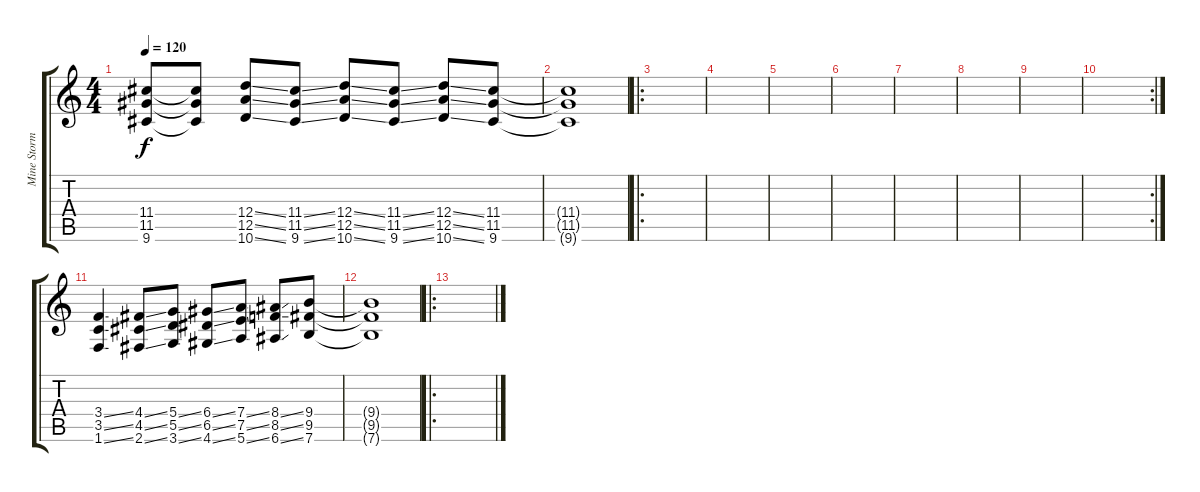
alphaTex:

\track ("Mine Storm" "Mine Storm") {instrument distortionguitar}
\staff {score tabs}
\tuning (E4 B3 G3 D3 A2 E2) {hide}
\ts (4 4)
\tempo 120
\clef g2
\ks c
(11.4 11.5 9.6).8{dy f instrument distortionguitar} (11.4{t} 11.5{t} 9.6{t}).8 (12.4{ss} 12.5{ss} 10.6{ss}).8 (11.4{ss} 11.5{ss} 9.6{ss}).8 (12.4{ss} 12.5{ss} 10.6{ss}).8 (11.4{ss} 11.5{ss} 9.6{ss}).8 (12.4{ss} 12.5{ss} 10.6{ss}).8 (11.4 11.5 9.6).8 |
(11.4{t} 11.5{t} 9.6{t}).1 |
\ro
|
|
|
|
|
|
|
\rc 2
|
(3.4{ss} 3.5{ss} 1.6{ss}).4 (4.4{ss} 4.5{ss} 2.6{ss}).8 (5.4{ss} 5.5{ss} 3.6{ss}).8 (6.4{ss} 6.5{ss} 4.6{ss}).8 (7.4{ss} 7.5{ss} 5.6{ss}).8 (8.4{ss} 8.5{ss} 6.6{ss}).8 (9.4 9.5 7.6).8 |
(9.4{t} 9.5{t} 7.6{t}).1 |
\ro
